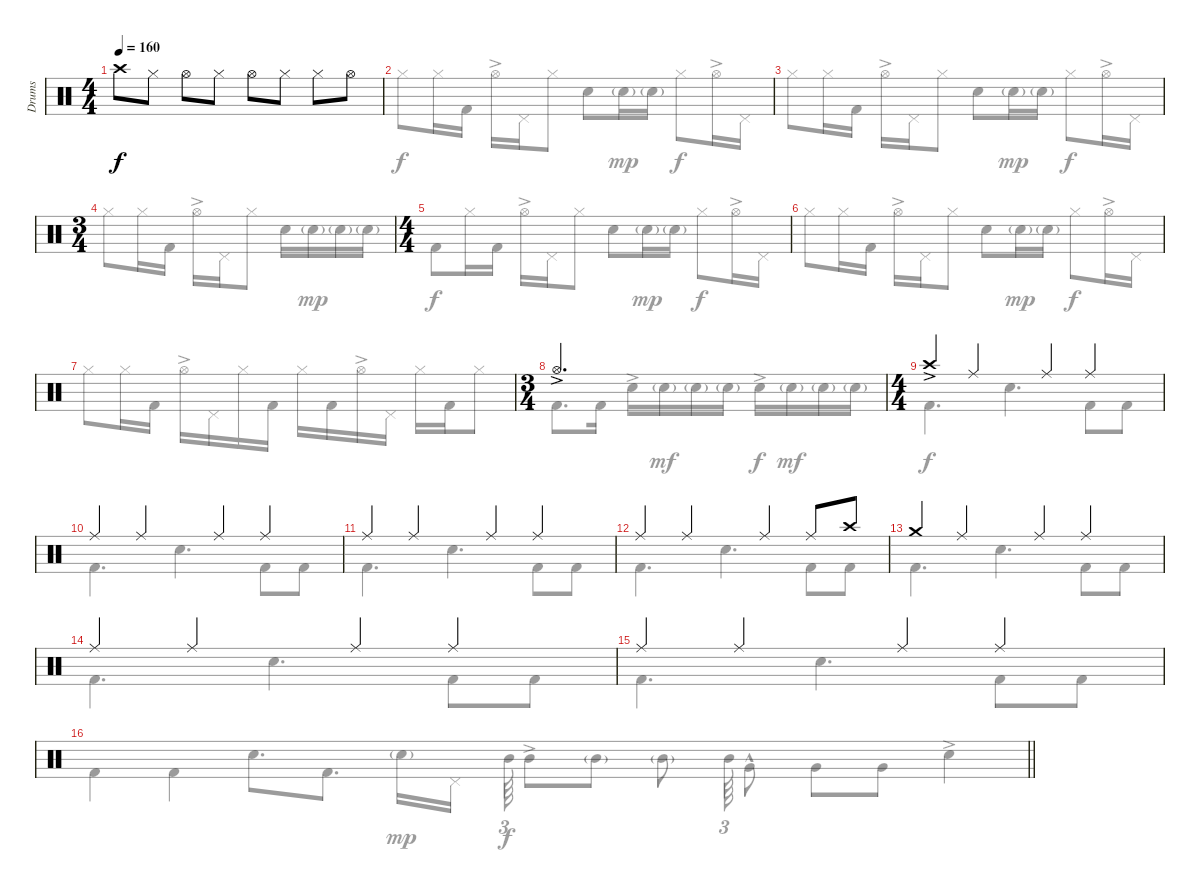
\track ("Drums" "Drums") {instrument percussion}
\staff {score}
\articulation defaults
\voice
\ts (4 4)
\tempo 160
\clef neutral
\ks c "Crash high (hit)".8{dy f} "Hi-Hat (closed)".8 "Hi-Hat (open)".8 "Hi-Hat (closed)".8 "Hi-Hat (open)".8 "Hi-Hat (closed)".8 "Hi-Hat (closed)".8 "Hi-Hat (open)".8
|
|
|
\ts (3 4)
|
\ts (4 4)
|
|
|
\ts (3 4)
"Hi-Hat (open)"{ac}.2{d} |
\ts (4 4)
"Crash high (hit)"{ac}.4 "Ride (middle)".4 "Ride (middle)".4 "Ride (middle)".4 |
"Ride (middle)".4 "Ride (middle)".4 "Ride (middle)".4 "Ride (middle)".4 |
"Ride (middle)".4 "Ride (middle)".4 "Ride (middle)".4 "Ride (middle)".4 |
"Ride (middle)".4 "Ride (middle)".4 "Ride (middle)".4 "Ride (middle)".8 "Crash high (hit)".8 |
"Crash medium (hit)".4 "Ride (middle)".4 "Ride (middle)".4 "Ride (middle)".4 |
"Ride (middle)".4 "Ride (middle)".4 "Ride (middle)".4 "Ride (middle)".4 |
"Ride (middle)".4 "Ride (middle)".4 "Ride (middle)".4 "Ride (middle)".4 |
\barLineRight lightlight
\voice
\clef neutral
\ottava regular
\simile none
\ks c "Kick (hit) 2".4{dy f} "Kick (hit) 2".4 "Snare (hit) 2".8{d} "Kick (hit) 2".8{d} "Snare (hit) 2"{g}.16{dy mp} "Pedal Hi-Hat (hit)".16
|
"Hi-Hat (closed)".8{dy f} "Hi-Hat (closed)".16 "Kick (hit) 2".16 "Hi-Hat (open)"{ac}.16 "Pedal Hi-Hat (hit)".16 "Hi-Hat (closed)".8 "Snare (hit) 2".8 "Snare (hit) 2"{g}.16{dy mp} "Snare (hit) 2"{g}.16 "Hi-Hat (closed)".8{dy f} "Hi-Hat (open)"{ac}.16 "Pedal Hi-Hat (hit)".16 |
"Hi-Hat (closed)".8 "Hi-Hat (closed)".16 "Kick (hit) 2".16 "Hi-Hat (open)"{ac}.16 "Pedal Hi-Hat (hit)".16 "Hi-Hat (closed)".8 "Snare (hit) 2".8 "Snare (hit) 2"{g}.16{dy mp} "Snare (hit) 2"{g}.16 "Hi-Hat (closed)".8{dy f} "Hi-Hat (open)"{ac}.16 "Pedal Hi-Hat (hit)".16 |
"Hi-Hat (closed)".8 "Hi-Hat (closed)".16 "Kick (hit) 2".16 "Hi-Hat (open)"{ac}.16 "Pedal Hi-Hat (hit)".16 "Hi-Hat (closed)".8 "Snare (hit) 2".16 "Snare (hit) 2"{g}.16{dy mp} "Snare (hit) 2"{g}.16 "Snare (hit) 2"{g}.16 |
"Kick (hit) 2".8{dy f} "Hi-Hat (closed)".16 "Kick (hit) 2".16 "Hi-Hat (open)"{ac}.16 "Pedal Hi-Hat (hit)".16 "Hi-Hat (closed)".8 "Snare (hit) 2".8 "Snare (hit) 2"{g}.16{dy mp} "Snare (hit) 2"{g}.16 "Hi-Hat (closed)".8{dy f} "Hi-Hat (open)"{ac}.16 "Pedal Hi-Hat (hit)".16 |
"Hi-Hat (closed)".8 "Hi-Hat (closed)".16 "Kick (hit) 2".16 "Hi-Hat (open)"{ac}.16 "Pedal Hi-Hat (hit)".16 "Hi-Hat (closed)".8 "Snare (hit) 2".8 "Snare (hit) 2"{g}.16{dy mp} "Snare (hit) 2"{g}.16 "Hi-Hat (closed)".8{dy f} "Hi-Hat (open)"{ac}.16 "Pedal Hi-Hat (hit)".16 |
"Hi-Hat (closed)".8 "Hi-Hat (closed)".16 "Kick (hit) 2".16 "Hi-Hat (open)"{ac}.16 "Pedal Hi-Hat (hit)".16 "Hi-Hat (closed)".16 "Kick (hit) 2".16 "Hi-Hat (closed)".16 "Kick (hit) 2".16 "Hi-Hat (open)"{ac}.16 "Pedal Hi-Hat (hit)".16 "Hi-Hat (closed)".16 "Kick (hit) 2".16 "Hi-Hat (closed)".8 |
"Kick (hit) 2".8{d} "Kick (hit) 2".16 "Snare (hit) 2"{ac}.16 "Snare (hit) 2"{g}.16{dy mf} "Snare (hit) 2"{g}.16 "Snare (hit) 2"{g}.16 "Snare (hit) 2"{ac}.16{dy f} "Snare (hit) 2"{g}.16{dy mf} "Snare (hit) 2"{g}.16 "Snare (hit) 2"{g}.16 |
"Kick (hit) 2".4{d dy f} "Snare (hit) 2".4{d} "Kick (hit) 2".8 "Kick (hit) 2".8 |
"Kick (hit) 2".4{d} "Snare (hit) 2".4{d} "Kick (hit) 2".8 "Kick (hit) 2".8 |
"Kick (hit) 2".4{d} "Snare (hit) 2".4{d} "Kick (hit) 2".8 "Kick (hit) 2".8 |
"Kick (hit) 2".4{d} "Snare (hit) 2".4{d} "Kick (hit) 2".8 "Kick (hit) 2".8 |
"Kick (hit) 2".4{d} "Snare (hit) 2".4{d} "Kick (hit) 2".8 "Kick (hit) 2".8 |
"Kick (hit) 2".4{d} "Snare (hit) 2".4{d} "Kick (hit) 2".8 "Kick (hit) 2".8 |
"Kick (hit) 2".4{d} "Snare (hit) 2".4{d} "Kick (hit) 2".8 "Kick (hit) 2".8 |
\barLineRight lightlight "Mid Tom (hit)".64{tu (3 2)} "Mid Tom (hit)"{ac}.8 "Mid Tom (hit)"{g}.8 "Mid Tom (hit)"{g}.8 "Mid Tom (hit)".64{tu (3 2)} "Very Low Tom (hit)"{hac}.8 "Very Low Tom (hit)".8 "Very Low Tom (hit)".8 "Snare (hit) 2"{ac}.4
